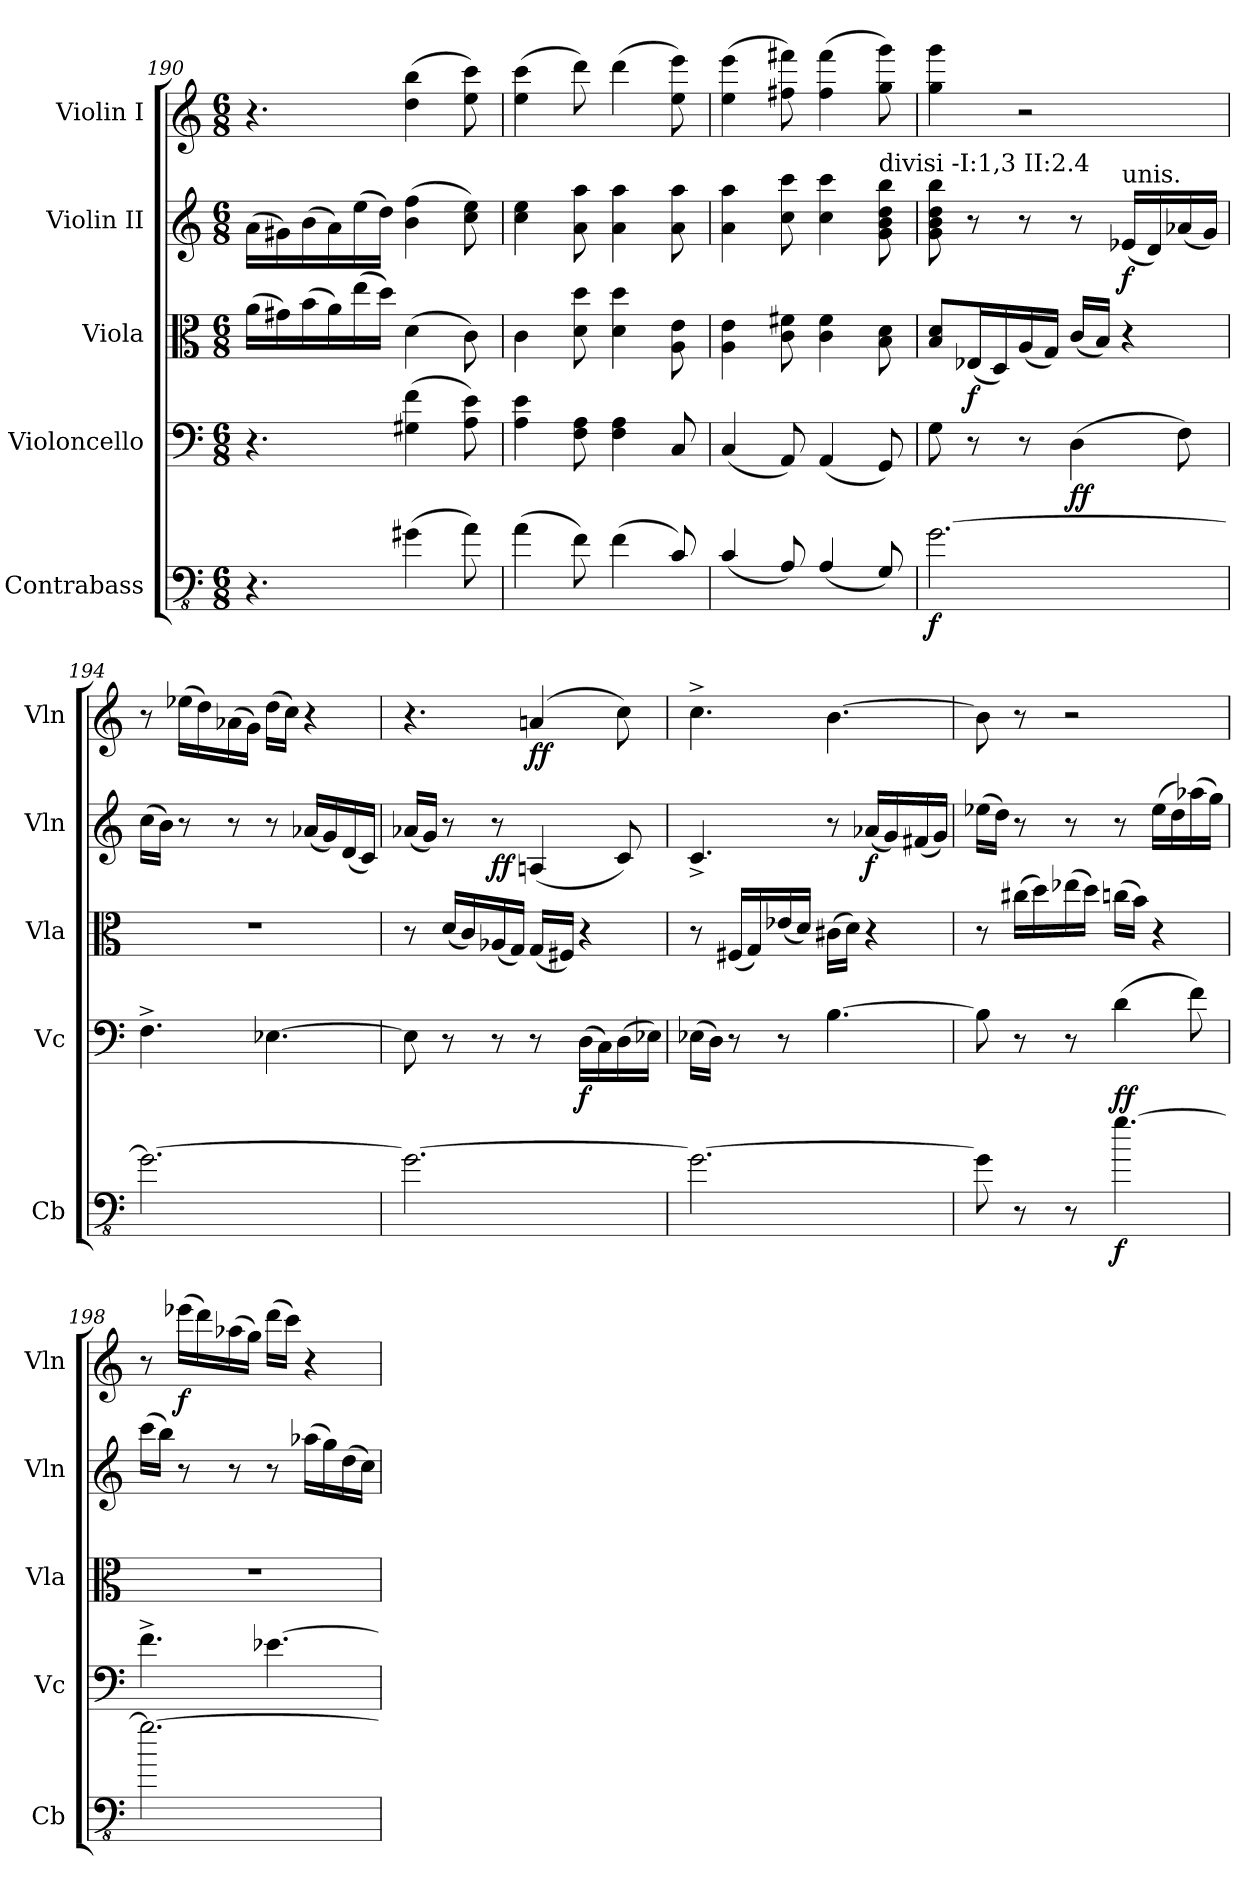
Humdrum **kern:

**kern	**dynam	**kern	**dynam	**kern	**dynam	**kern	**dynam	**kern	**dynam
*part5	*part5	*part4	*part4	*part3	*part3	*part2	*part2	*part1	*part1
*staff5	*staff5	*staff4	*staff4	*staff3	*staff3	*staff2	*staff2	*staff1	*staff1
*I"Contrabass	*	*I"Violoncello	*	*I"Viola	*	*I"Violin II	*	*I"Violin I	*
*I'Cb	*	*I'Vc	*	*I'Vla	*	*I'Vln	*	*I'Vln	*
*clefFv4	*	*clefF4	*	*clefC3	*	*clefG2	*	*clefG2	*
*ITrd7c12	*	*	*	*	*	*	*	*	*
*k[]	*	*k[]	*	*k[]	*	*k[]	*	*k[]	*
*M6/8	*	*M6/8	*	*M6/8	*	*M6/8	*	*M6/8	*
=190	=190	=190	=190	=190	=190	=190	=190	=190	=190
4.r	.	4.r	.	(16a\LL	.	(16a\LL	.	4.r	.
.	.	.	.	16g#X\)	.	16g#X\)	.	.	.
.	.	.	.	(16b\	.	(16b\	.	.	.
.	.	.	.	16a\)	.	16a\)	.	.	.
.	.	.	.	(16ee\	.	(16ee\	.	.	.
.	.	.	.	16dd\JJ)	.	16dd\JJ)	.	.	.
(4GG#X\	.	(4G#X\ 4f\	.	(4d\	.	(4b\ 4ff\	.	(4dd\ 4bb\	.
8AA\)	.	8A\ 8e\)	.	8c\)	.	8cc\ 8ee\)	.	8ee\ 8ccc\)	.
=191	=191	=191	=191	=191	=191	=191	=191	=191	=191
(4AA\	.	4A\ 4e\	.	4c\	.	4cc\ 4ee\	.	(4ee\ 4ccc\	.
8FF\)	.	8F\ 8A\	.	8d\ 8dd\	.	8a\ 8aa\	.	8ddd\)	.
(4FF\	.	4F\ 4A\	.	4d\ 4dd\	.	4a\ 4aa\	.	(4ddd\	.
8CC/)	.	8C/	.	8A\ 8e\	.	8a\ 8aa\	.	8ee\ 8eee\)	.
=192	=192	=192	=192	=192	=192	=192	=192	=192	=192
(4CC/	.	(4C/	.	4A\ 4e\	.	4a\ 4aa\	.	(4ee\ 4eee\	.
8AAA/)	.	8AA/)	.	8c\ 8f#X\	.	8cc\ 8ccc\	.	8ff#X\ 8fff#X\)	.
(4AAA/	.	(4AA/	.	4c\ 4f#\	.	4cc\ 4ccc\	.	(4ff#\ 4fff#\	.
!	!	!	!	!	!	!LO:TX:a:t=divisi -I&colon;1,3 II&colon;2.4	!	!	!
8GGG/)	.	8GG/)	.	8B\ 8d\	.	8g\ 8b\ 8dd\ 8bb\	.	8gg\ 8ggg\)	.
!!LO:PB:g=z
=193	=193	=193	=193	=193	=193	=193	=193	=193	=193
!	!LO:DY:b	!	!	!	!	!	!	!	!
[2.GG\	f	8G\	.	8B/ 8d/L	.	8g\ 8b\ 8dd\ 8bb\	.	4gg\ 4ggg\	.
!	!	!	!	!	!LO:DY:b	!	!	!	!
.	.	8r	.	(16E-X/L	f	8r	.	.	.
.	.	.	.	16D/)	.	.	.	.	.
.	.	8r	.	(16A/	.	8r	.	2r	.
.	.	.	.	16G/JJ)	.	.	.	.	.
!	!	!	!LO:DY:b	!	!	!	!	!	!
.	.	(4D\	ff	(16c/LL	.	8r	.	.	.
.	.	.	.	16B/JJ)	.	.	.	.	.
!	!	!	!	!	!	!LO:TX:a:t=unis.	!	!	!
!	!	!	!	!	!	!	!LO:DY:b	!	!
.	.	.	.	4r	.	(16e-X/LL	f	.	.
.	.	.	.	.	.	16d/)	.	.	.
.	.	8F\)	.	.	.	(16a-X/	.	.	.
.	.	.	.	.	.	16g/JJ)	.	.	.
=194	=194	=194	=194	=194	=194	=194	=194	=194	=194
2.GG\_	.	4.F^\	.	2.r	.	(16cc\LL	.	8r	.
.	.	.	.	.	.	16b\JJ)	.	.	.
.	.	.	.	.	.	8r	.	(16ee-X\LL	.
.	.	.	.	.	.	.	.	16dd\)	.
.	.	.	.	.	.	8r	.	(16a-X\	.
.	.	.	.	.	.	.	.	16g\JJ)	.
.	.	[4.E-X\	.	.	.	8r	.	(16dd\LL	.
.	.	.	.	.	.	.	.	16cc\JJ)	.
.	.	.	.	.	.	(16a-X/LL	.	4r	.
.	.	.	.	.	.	16g/)	.	.	.
.	.	.	.	.	.	(16d/	.	.	.
.	.	.	.	.	.	16c/JJ)	.	.	.
=195	=195	=195	=195	=195	=195	=195	=195	=195	=195
2.GG\_	.	8E-\]	.	8r	.	(16a-X/LL	.	4.r	.
.	.	.	.	.	.	16g/JJ)	.	.	.
.	.	8r	.	(16d/LL	.	8r	.	.	.
.	.	.	.	16c/)	.	.	.	.	.
!	!	!	!	!	!	!	!LO:DY:b	!	!
.	.	8r	.	(16A-X/	.	8r	ff	.	.
.	.	.	.	16G/JJ)	.	.	.	.	.
!	!	!	!	!	!	!	!	!	!LO:DY:b
.	.	8r	.	(16G/LL	.	(4An/	.	(4an/	ff
.	.	.	.	16F#X/JJ)	.	.	.	.	.
!	!	!	!LO:DY:b	!	!	!	!	!	!
.	.	(16D\LL	f	4r	.	.	.	.	.
.	.	16C\)	.	.	.	.	.	.	.
.	.	(16D\	.	.	.	8c/)	.	8cc\)	.
.	.	16E-X\JJ)	.	.	.	.	.	.	.
=196	=196	=196	=196	=196	=196	=196	=196	=196	=196
2.GG\_	.	(16E-X\LL	.	8r	.	4.c^/	.	4.cc^\	.
.	.	16D\JJ)	.	.	.	.	.	.	.
.	.	8r	.	(16F#X/LL	.	.	.	.	.
.	.	.	.	16G/)	.	.	.	.	.
.	.	8r	.	(16e-X/	.	.	.	.	.
.	.	.	.	16d/JJ)	.	.	.	.	.
.	.	[4.B\	.	(16c#X\LL	.	8r	.	[4.b\	.
.	.	.	.	16d\JJ)	.	.	.	.	.
!	!	!	!	!	!	!	!LO:DY:b	!	!
.	.	.	.	4r	.	(16a-X/LL	f	.	.
.	.	.	.	.	.	16g/)	.	.	.
.	.	.	.	.	.	(16f#X/	.	.	.
.	.	.	.	.	.	16g/JJ)	.	.	.
!!LO:LB:g=z
=197	=197	=197	=197	=197	=197	=197	=197	=197	=197
8GG\]	.	8B\]	.	8r	.	(16ee-X\LL	.	8b\]	.
.	.	.	.	.	.	16dd\JJ)	.	.	.
8r	.	8r	.	(16cc#X\LL	.	8r	.	8r	.
.	.	.	.	16dd\)	.	.	.	.	.
8r	.	8r	.	(16ee-X\	.	8r	.	2r	.
.	.	.	.	16dd\JJ)	.	.	.	.	.
!	!LO:DY:b	!	!LO:DY:b	!	!	!	!	!	!
[4.G\	f	(4d\	ff	(16ccn\LL	.	8r	.	.	.
.	.	.	.	16b\JJ)	.	.	.	.	.
.	.	.	.	4r	.	(16ee-\LL	.	.	.
.	.	.	.	.	.	16dd\)	.	.	.
.	.	8f\)	.	.	.	(16aa-X\	.	.	.
.	.	.	.	.	.	16gg\JJ)	.	.	.
=198	=198	=198	=198	=198	=198	=198	=198	=198	=198
2.G\_	.	4.f^\	.	2.r	.	(16ccc\LL	.	8r	.
.	.	.	.	.	.	16bb\JJ)	.	.	.
!	!	!	!	!	!	!	!	!	!LO:DY:b
.	.	.	.	.	.	8r	.	(16eee-X\LL	f
.	.	.	.	.	.	.	.	16ddd\)	.
.	.	.	.	.	.	8r	.	(16aa-X\	.
.	.	.	.	.	.	.	.	16gg\JJ)	.
.	.	[4.e-X\	.	.	.	8r	.	(16ddd\LL	.
.	.	.	.	.	.	.	.	16ccc\JJ)	.
.	.	.	.	.	.	(16aa-X\LL	.	4r	.
.	.	.	.	.	.	16gg\)	.	.	.
.	.	.	.	.	.	(16dd\	.	.	.
.	.	.	.	.	.	16cc\JJ)	.	.	.
=	=	=	=	=	=	=	=	=	=
*-	*-	*-	*-	*-	*-	*-	*-	*-	*-
